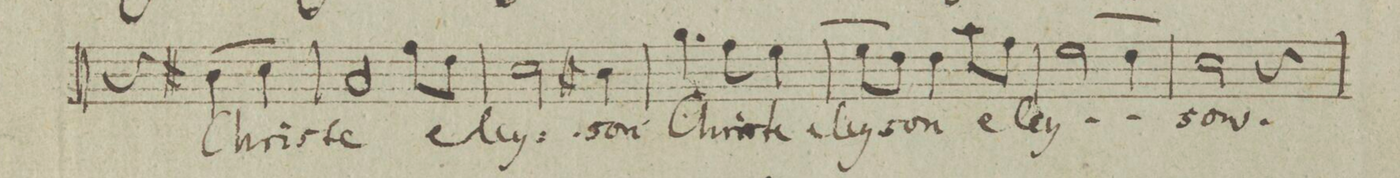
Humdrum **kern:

**kern	**text	**dynam
*I"Soprano. Tutti.	*	*
*clefC1	*	*
*k[]	*	*
*M3/4	*	*
4r	.	.
(4g#X\	Chri-	.
4a\)	.	.
=61	=61	=61
2f/	-ste	.
8dd\L	e-	.
8b\J	.	.
=62	=62	=62
2a\	-ley-	.
4g#X\	-son	.
=63	=63	=63
4.ee\	Chri-	.
8dd\	-ste	.
(4cc\	e-	.
=64	=64	=64
8cc\L	-ley-	.
8b\J)	.	.
4b\	-son	.
8ff\L	e-	.
8dd\J	.	.
=65	=65	=65
(2cc\	-ley-	.
4b\)	.	.
=66	=66	=66
2a\	-son.	.
4r	.	.
=67	=67	=67
*-	*-	*-
